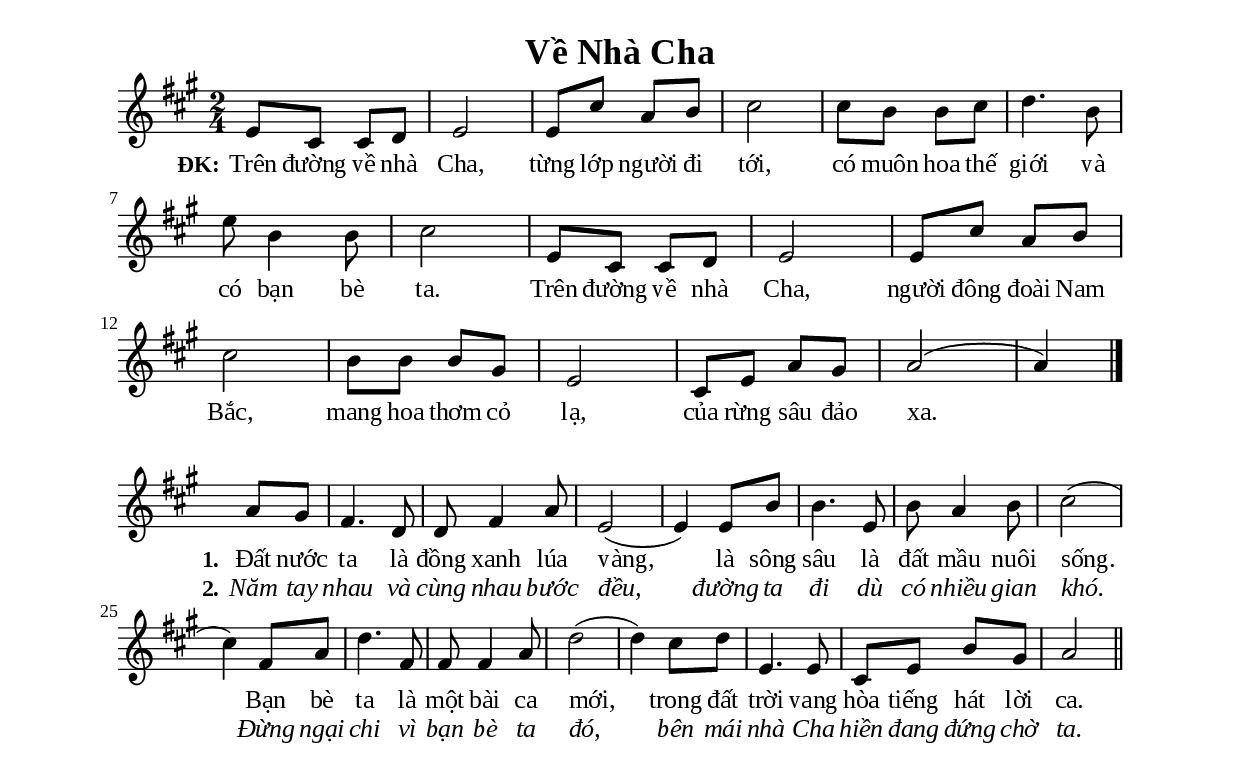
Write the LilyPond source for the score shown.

% Cài đặt chung
\version "2.20.0"
\include "english.ly"

\header {
  title = "Về Nhà Cha"
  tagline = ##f
}

global = {
  \key a \major
  \time 2/4
}

\paper {
  #(set-paper-size "a4")
  top-margin = 15\mm
  bottom-margin = 15\mm
  left-margin = 20\mm
  right-margin = 20\mm
  indent = #0
  #(define fonts
	 (make-pango-font-tree "Liberation Serif"
	 		       "Liberation Serif"
			       "Liberation Serif"
			       (/ 20 20)))
}

inNghieng = { \override LyricText.font-shape = #'italic }

% Nhạc điệp khúc
nhacDiepKhucSop = \relative c' {
  e8 cs cs d |
  e2 |
  e8 cs' a b |
  cs2 |
  cs8 b b cs |
  d4. b8 |
  e b4 b8 |
  cs2 |
  e,8 cs cs d |
  e2 |
  e8 cs' a b |
  cs2 |
  b8 b b gs |
  e2 |
  cs8 e a gs |
  a2 ( |
  a4) \bar "|."
}

% Nhạc phiên khúc
nhacPhienKhuc = \relative c'' {
  \set Score.currentBarNumber = #18
  \partial 4 a8 gs |
  fs4. d8 |
  d fs4 a8 |
  e2 ( |
  e4) e8 b' |
  b4. e,8 |
  b' a4 b8 |
  cs2 ( |
  cs4) fs,8 a |
  d4. fs,8 |
  fs fs4 a8 |
  d2 ( |
  d4) cs8 d |
  e,4. e8 |
  cs e b' gs |
  a2 \bar "||"
}

% Lời điệp khúc
loiDiepKhuc = \lyricmode {
  \set stanza = #"ĐK:"
  Trên đường về nhà Cha, từng lớp người đi tới,
  có muôn hoa thế giới và có bạn bè ta.
  Trên đường về nhà Cha, người đông đoài Nam Bắc,
  mang hoa thơm cỏ lạ, của rừng sâu đảo xa.
}

% Lời phiên khúc
loiPhienKhucMot = \lyricmode {
  \set stanza = #"1."
  Đất nước ta là đồng xanh lúa vàng,
  là sông sâu là đất mầu nuôi sống.
  Bạn bè ta là một bài ca mới,
  trong đất trời vang hòa tiếng hát lời ca.
}

loiPhienKhucHai = \lyricmode {
  \set stanza = #"2."
  Năm tay nhau và cùng nhau bước đều,
  đường ta đi dù có nhiều gian khó.
  Đừng ngại chi vì bạn bè ta đó,
  bên mái nhà Cha hiền đang đứng chờ ta.
}

% Dàn trang
\score {
  \new ChoirStaff <<
    \new Staff = chorus <<
      \new Voice = "sopranos" {
        \voiceOne \global \stemNeutral \nhacDiepKhucSop
      }
    >>
    \new Lyrics = basses
    \context Lyrics = basses \lyricsto sopranos \loiDiepKhuc
  >>
}

\score {
  \new ChoirStaff <<
    \new Staff = verses <<
      \override Staff.TimeSignature.transparent = ##t
      \new Voice = "verse" {
        \global \stemNeutral \nhacPhienKhuc
      }
    >>
    \new Lyrics \lyricsto verse \loiPhienKhucMot
    \new Lyrics \with \inNghieng \lyricsto verse \loiPhienKhucHai
  >>
}
